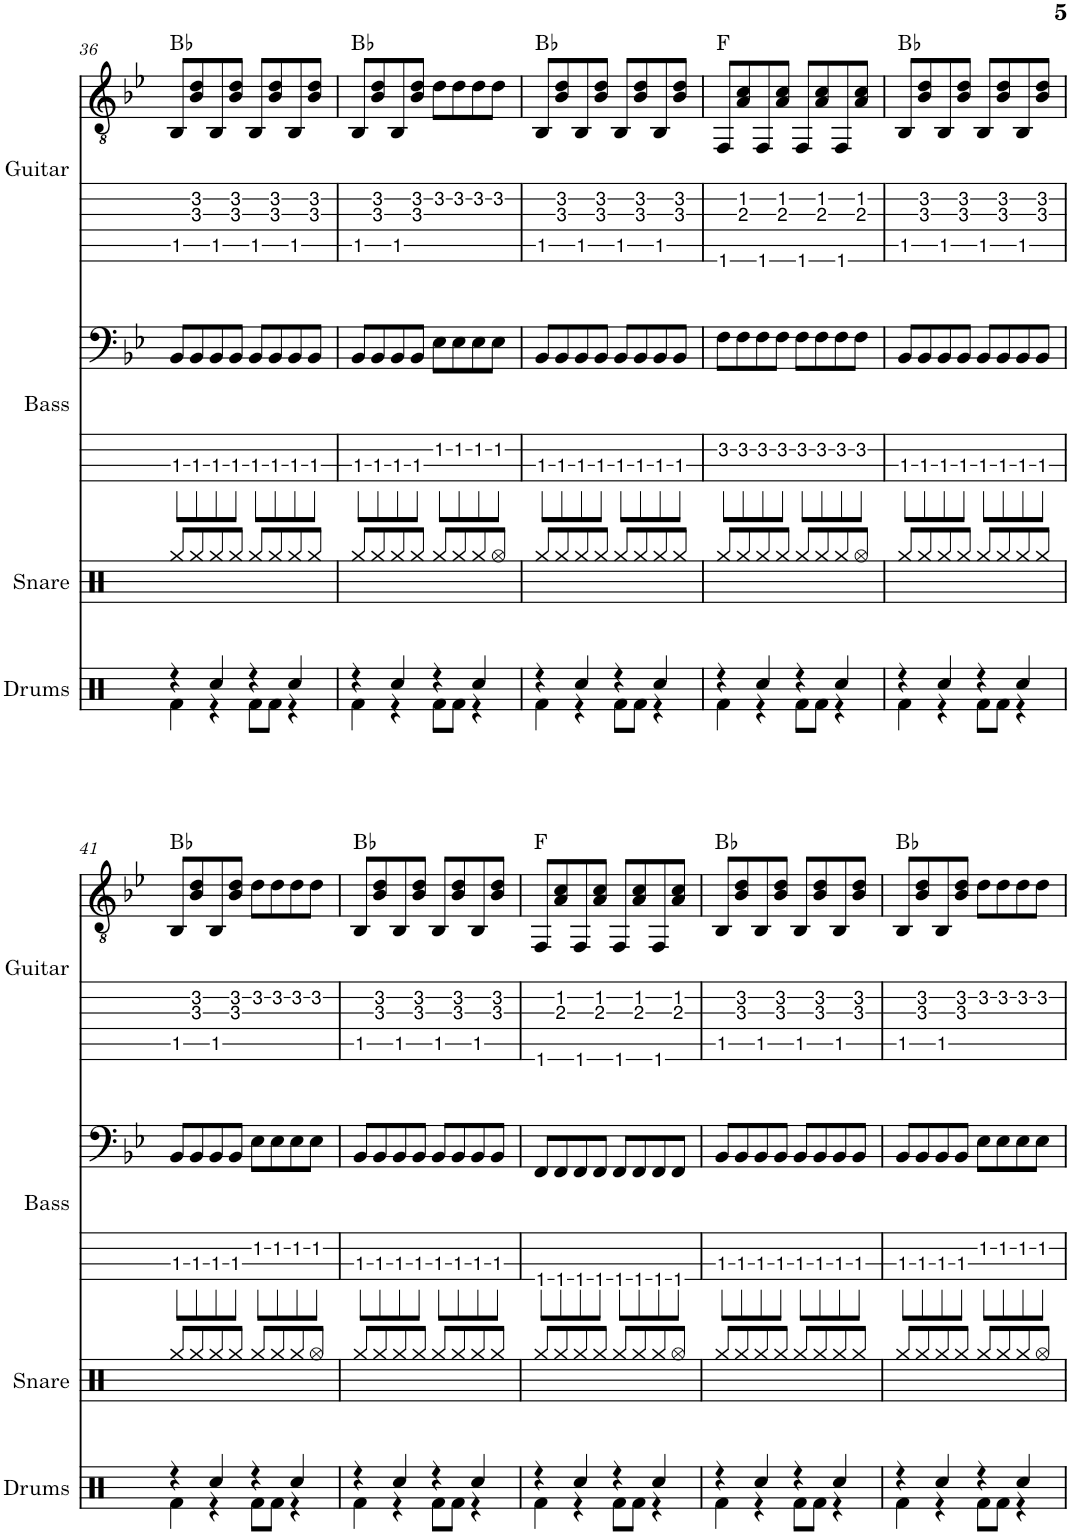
**kern	**kern	**kern	**kern	**kern	**kern	**harte
*part4	*part3	*part2	*part2	*part1	*part1	*part1
*staff6	*staff5	*staff4	*staff3	*staff2	*staff1	*
*I"Drums	*I"Snares	*I"Electrical Bass	*	*I"Electrical Guitar	*	*
*I'Drums	*I'Snare	*I'Bass	*	*I'Guitar	*	*
!!LO:PB:g=z
*clefX	*clefX	*	*clefF4	*	*clefGv2	*
*	*	*Trd7c12	*Trd7c12	*	*	*
*k[]	*k[]	*k[b-e-]	*k[b-e-]	*k[b-e-]	*k[b-e-]	*
*M4/4	*M4/4	*M4/4	*M4/4	*M4/4	*M4/4	*
=36	=36	=36	=36	=36	=36	=36
*^	*	*	*	*	*	*
4r	4Rf\	8Rgg/L	8BB-\L	8BB-/L	8BB-L	8BB-/L	Bb:maj
.	.	8Rgg/	8BB-\	8BB-/	8B-\ 8d\J	8B-/ 8d/	.
4Rcc/	4r	8Rgg/	8BB-\	8BB-/	8BB-L	8BB-/	.
.	.	8Rgg/J	8BB-\J	8BB-/J	8B-\ 8d\J	8B-/ 8d/J	.
4r	8Rf\L	8Rgg/L	8BB-\L	8BB-/L	8BB-L	8BB-/L	.
.	8Rf\J	8Rgg/	8BB-\	8BB-/	8B-\ 8d\J	8B-/ 8d/	.
4Rcc/	4r	8Rgg/	8BB-\	8BB-/	8BB-L	8BB-/	.
.	.	8Rgg/J	8BB-\J	8BB-/J	8B-\ 8d\J	8B-/ 8d/J	.
=37	=37	=37	=37	=37	=37	=37	=37
4r	4Rf\	8Rgg/L	8BB-\L	8BB-/L	8BB-L	8BB-/L	Bb:maj
.	.	8Rgg/	8BB-\	8BB-/	8B-\ 8d\J	8B-/ 8d/	.
4Rcc/	4r	8Rgg/	8BB-\	8BB-/	8BB-L	8BB-/	.
.	.	8Rgg/J	8BB-\J	8BB-/J	8B-\ 8d\J	8B-/ 8d/J	.
4r	8Rf\L	8Rgg/L	8E-\L	8E-\L	8dL	8d\L	.
.	8Rf\J	8Rgg/	8E-\	8E-\	8dJ	8d\	.
4Rcc/	4r	8Rgg/	8E-\	8E-\	8dL	8d\	.
.	.	8Rgg/J	8E-\J	8E-\J	8dJ	8d\J	.
=38	=38	=38	=38	=38	=38	=38	=38
4r	4Rf\	8Rgg/L	8BB-\L	8BB-/L	8BB-L	8BB-/L	Bb:maj
.	.	8Rgg/	8BB-\	8BB-/	8B-\ 8d\J	8B-/ 8d/	.
4Rcc/	4r	8Rgg/	8BB-\	8BB-/	8BB-L	8BB-/	.
.	.	8Rgg/J	8BB-\J	8BB-/J	8B-\ 8d\J	8B-/ 8d/J	.
4r	8Rf\L	8Rgg/L	8BB-\L	8BB-/L	8BB-L	8BB-/L	.
.	8Rf\J	8Rgg/	8BB-\	8BB-/	8B-\ 8d\J	8B-/ 8d/	.
4Rcc/	4r	8Rgg/	8BB-\	8BB-/	8BB-L	8BB-/	.
.	.	8Rgg/J	8BB-\J	8BB-/J	8B-\ 8d\J	8B-/ 8d/J	.
=39	=39	=39	=39	=39	=39	=39	=39
4r	4Rf\	8Rgg/L	8F\L	8F\L	8FFL	8FF/L	F:maj
.	.	8Rgg/	8F\	8F\	8A\ 8c\J	8A/ 8c/	.
4Rcc/	4r	8Rgg/	8F\	8F\	8FFL	8FF/	.
.	.	8Rgg/J	8F\J	8F\J	8A\ 8c\J	8A/ 8c/J	.
4r	8Rf\L	8Rgg/L	8F\L	8F\L	8FFL	8FF/L	.
.	8Rf\J	8Rgg/	8F\	8F\	8A\ 8c\J	8A/ 8c/	.
4Rcc/	4r	8Rgg/	8F\	8F\	8FFL	8FF/	.
.	.	8Rgg/J	8F\J	8F\J	8A\ 8c\J	8A/ 8c/J	.
=40	=40	=40	=40	=40	=40	=40	=40
4r	4Rf\	8Rgg/L	8BB-\L	8BB-/L	8BB-L	8BB-/L	Bb:maj
.	.	8Rgg/	8BB-\	8BB-/	8B-\ 8d\J	8B-/ 8d/	.
4Rcc/	4r	8Rgg/	8BB-\	8BB-/	8BB-L	8BB-/	.
.	.	8Rgg/J	8BB-\J	8BB-/J	8B-\ 8d\J	8B-/ 8d/J	.
4r	8Rf\L	8Rgg/L	8BB-\L	8BB-/L	8BB-L	8BB-/L	.
.	8Rf\J	8Rgg/	8BB-\	8BB-/	8B-\ 8d\J	8B-/ 8d/	.
4Rcc/	4r	8Rgg/	8BB-\	8BB-/	8BB-L	8BB-/	.
.	.	8Rgg/J	8BB-\J	8BB-/J	8B-\ 8d\J	8B-/ 8d/J	.
!!LO:LB:g=z
=41	=41	=41	=41	=41	=41	=41	=41
4r	4Rf\	8Rgg/L	8BB-\L	8BB-/L	8BB-L	8BB-/L	Bb:maj
.	.	8Rgg/	8BB-\	8BB-/	8B-\ 8d\J	8B-/ 8d/	.
4Rcc/	4r	8Rgg/	8BB-\	8BB-/	8BB-L	8BB-/	.
.	.	8Rgg/J	8BB-\J	8BB-/J	8B-\ 8d\J	8B-/ 8d/J	.
4r	8Rf\L	8Rgg/L	8E-\L	8E-\L	8dL	8d\L	.
.	8Rf\J	8Rgg/	8E-\	8E-\	8dJ	8d\	.
4Rcc/	4r	8Rgg/	8E-\	8E-\	8dL	8d\	.
.	.	8Rgg/J	8E-\J	8E-\J	8dJ	8d\J	.
=42	=42	=42	=42	=42	=42	=42	=42
4r	4Rf\	8Rgg/L	8BB-\L	8BB-/L	8BB-L	8BB-/L	Bb:maj
.	.	8Rgg/	8BB-\	8BB-/	8B-\ 8d\J	8B-/ 8d/	.
4Rcc/	4r	8Rgg/	8BB-\	8BB-/	8BB-L	8BB-/	.
.	.	8Rgg/J	8BB-\J	8BB-/J	8B-\ 8d\J	8B-/ 8d/J	.
4r	8Rf\L	8Rgg/L	8BB-\L	8BB-/L	8BB-L	8BB-/L	.
.	8Rf\J	8Rgg/	8BB-\	8BB-/	8B-\ 8d\J	8B-/ 8d/	.
4Rcc/	4r	8Rgg/	8BB-\	8BB-/	8BB-L	8BB-/	.
.	.	8Rgg/J	8BB-\J	8BB-/J	8B-\ 8d\J	8B-/ 8d/J	.
=43	=43	=43	=43	=43	=43	=43	=43
4r	4Rf\	8Rgg/L	8FF\L	8FF/L	8FFL	8FF/L	F:maj
.	.	8Rgg/	8FF\	8FF/	8A\ 8c\J	8A/ 8c/	.
4Rcc/	4r	8Rgg/	8FF\	8FF/	8FFL	8FF/	.
.	.	8Rgg/J	8FF\J	8FF/J	8A\ 8c\J	8A/ 8c/J	.
4r	8Rf\L	8Rgg/L	8FF\L	8FF/L	8FFL	8FF/L	.
.	8Rf\J	8Rgg/	8FF\	8FF/	8A\ 8c\J	8A/ 8c/	.
4Rcc/	4r	8Rgg/	8FF\	8FF/	8FFL	8FF/	.
.	.	8Rgg/J	8FF\J	8FF/J	8A\ 8c\J	8A/ 8c/J	.
=44	=44	=44	=44	=44	=44	=44	=44
4r	4Rf\	8Rgg/L	8BB-\L	8BB-/L	8BB-L	8BB-/L	Bb:maj
.	.	8Rgg/	8BB-\	8BB-/	8B-\ 8d\J	8B-/ 8d/	.
4Rcc/	4r	8Rgg/	8BB-\	8BB-/	8BB-L	8BB-/	.
.	.	8Rgg/J	8BB-\J	8BB-/J	8B-\ 8d\J	8B-/ 8d/J	.
4r	8Rf\L	8Rgg/L	8BB-\L	8BB-/L	8BB-L	8BB-/L	.
.	8Rf\J	8Rgg/	8BB-\	8BB-/	8B-\ 8d\J	8B-/ 8d/	.
4Rcc/	4r	8Rgg/	8BB-\	8BB-/	8BB-L	8BB-/	.
.	.	8Rgg/J	8BB-\J	8BB-/J	8B-\ 8d\J	8B-/ 8d/J	.
=45	=45	=45	=45	=45	=45	=45	=45
4r	4Rf\	8Rgg/L	8BB-\L	8BB-/L	8BB-L	8BB-/L	Bb:maj
.	.	8Rgg/	8BB-\	8BB-/	8B-\ 8d\J	8B-/ 8d/	.
4Rcc/	4r	8Rgg/	8BB-\	8BB-/	8BB-L	8BB-/	.
.	.	8Rgg/J	8BB-\J	8BB-/J	8B-\ 8d\J	8B-/ 8d/J	.
4r	8Rf\L	8Rgg/L	8E-\L	8E-\L	8dL	8d\L	.
.	8Rf\J	8Rgg/	8E-\	8E-\	8dJ	8d\	.
4Rcc/	4r	8Rgg/	8E-\	8E-\	8dL	8d\	.
.	.	8Rgg/J	8E-\J	8E-\J	8dJ	8d\J	.
*v	*v	*	*	*	*	*	*
=	=	=	=	=	=	=
*-	*-	*-	*-	*-	*-	*-
